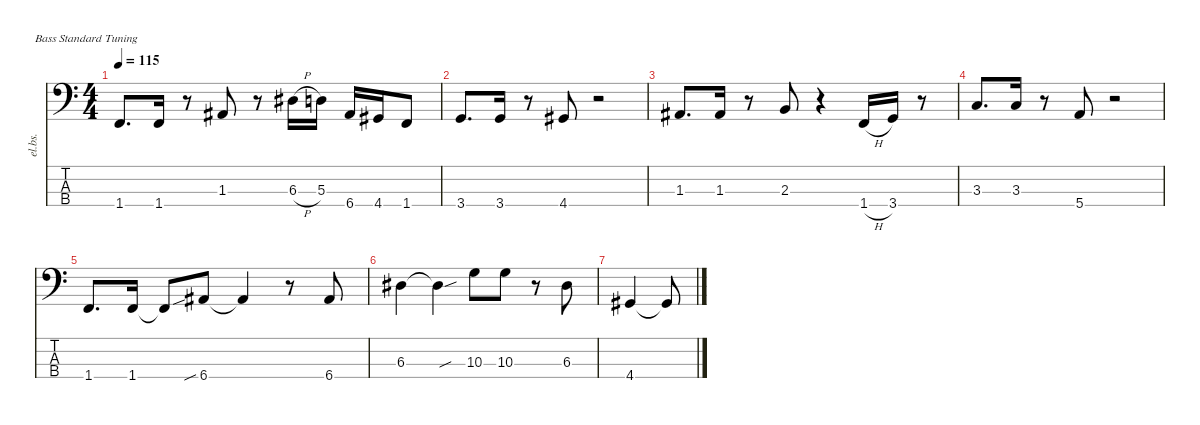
\defaultSystemsLayout 4
\hideDynamics
\bracketExtendMode nobrackets
\track ("Electric Bass" "el.bs.") {solo instrument electricbassfinger}
\staff {score tabs}
\tuning (G2 D2 A1 E1)
\ts (4 4)
\tempo 115
\clef f4
\ks c
1.4.8{d dy mf} 1.4.16 r.8 1.3{acc #}.8 r.8 6.3{h acc #}.16 5.3.16 6.4{acc #}.16 4.4{acc #}.16 1.4.8 |
3.4.8{d} 3.4.16 r.8 4.4{acc #}.8 r.2 |
1.3{acc #}.8{d} 1.3{acc #}.16 r.8 2.3.8 r.4 1.4{h}.16 3.4.16 r.8 |
3.3.8{d} 3.3.16 r.8 5.4.8 r.2 |
1.4.8{d} 1.4.16 1.4{t}.8 6.4{sib acc #}.8 6.4{t acc #}.4 r.8 6.4{acc #}.8 |
6.3{acc #}.4 6.3{sou t acc #}.4 10.3.8 10.3.8 r.8 6.3{acc #}.8 |
4.4{acc #}.4 4.4{t acc #}.8
